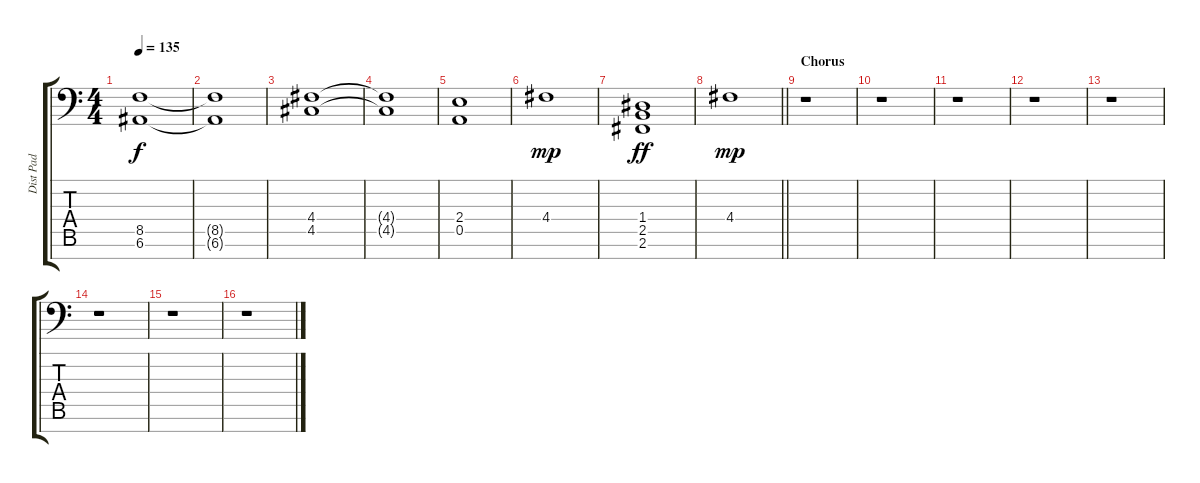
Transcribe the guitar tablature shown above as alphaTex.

\track ("Dist Pad" "Dist Pad") {instrument pad6metallic}
\staff {score tabs}
\tuning (E4 B3 G3 D3 A2 E2 C-1) {hide}
\ts (4 4)
\tempo 135
\clef f4
\ks c
(8.5 6.6).1{dy f} |
(8.5{t} 6.6{t}).1 |
(4.4 4.5).1 |
(4.4{t} 4.5{t}).1 |
(2.4 0.5).1 |
4.4.1{dy mp} |
(1.4 2.5 2.6).1{dy ff} |
\barLineRight lightlight
4.4.1{dy mp} |
\section ("" "Chorus")
r.1 |
r.1 |
r.1 |
r.1 |
r.1 |
r.1 |
r.1 |
r.1
